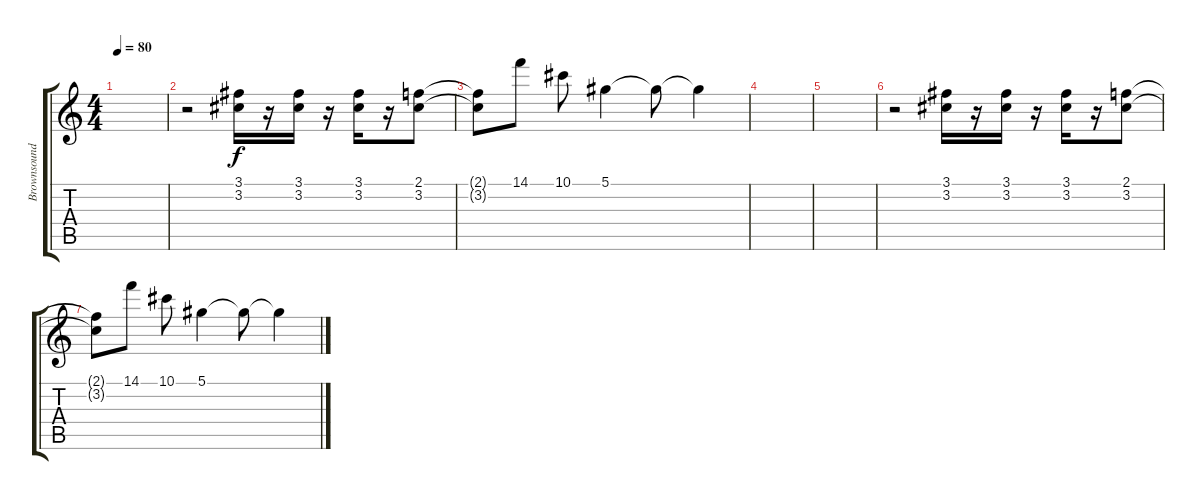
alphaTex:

\track ("Brownsound" "Brownsound") {instrument electricguitarjazz}
\staff {score tabs}
\tuning (Eb4 Bb3 Gb3 Db3 Ab2 Eb2) {hide}
\ts (4 4)
\tempo 80
\clef g2
\ks c
|
r.2 (3.1 3.2).16 r.16 (3.1 3.2).16 r.16 (3.1 3.2).16 r.16 (2.1 3.2).8 |
(2.1{t} 3.2{t}).8 14.1.8 10.1.8 5.1.4 5.1{t}.8 5.1{t}.4 |
|
|
r.2 (3.1 3.2).16 r.16 (3.1 3.2).16 r.16 (3.1 3.2).16 r.16 (2.1 3.2).8 |
(2.1{t} 3.2{t}).8 14.1.8 10.1.8 5.1.4 5.1{t}.8 5.1{t}.4
